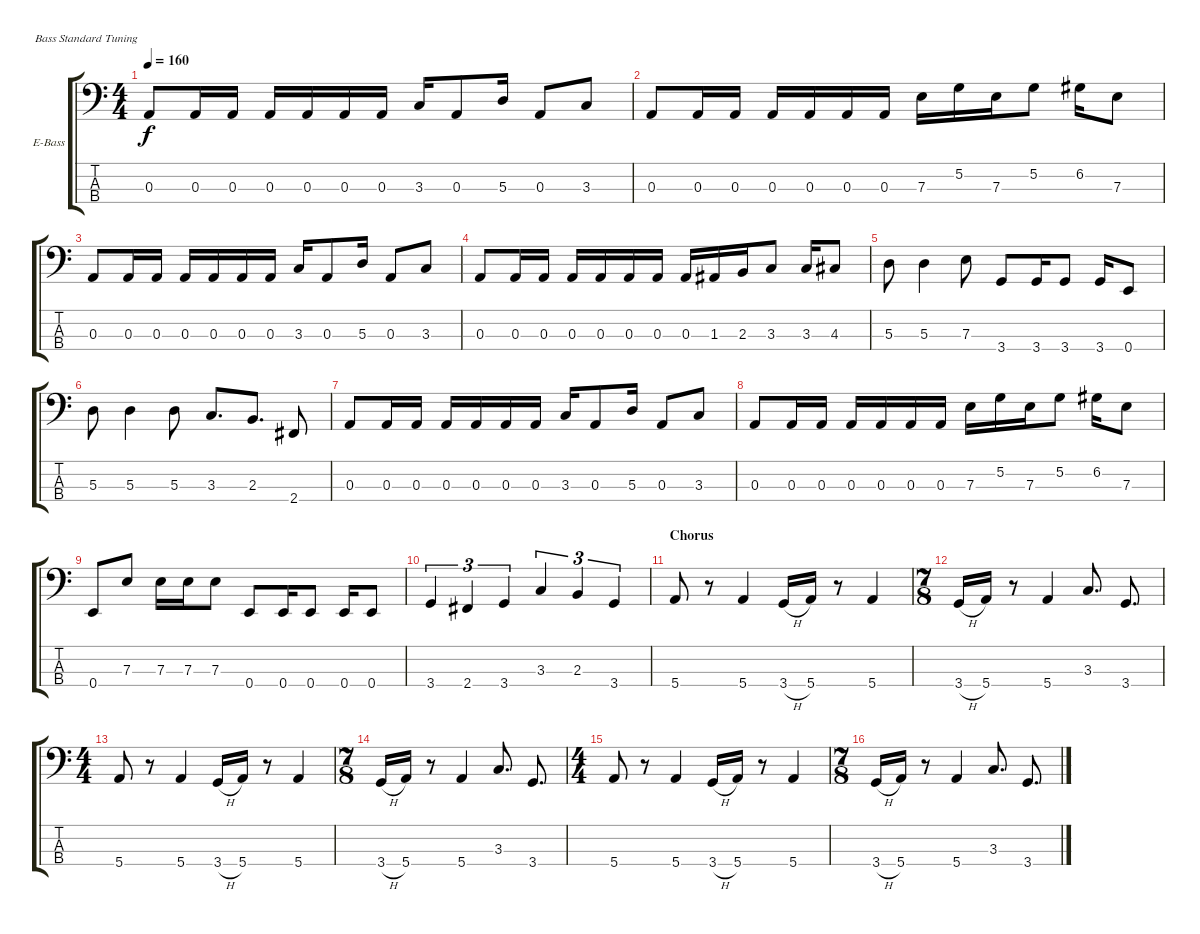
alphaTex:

\bracketExtendMode groupsimilarinstruments
\firstSystemTrackNameOrientation horizontal
\otherSystemsTrackNameOrientation horizontal
\track ("Bass" "E-Bass") {instrument electricbasspick}
\staff {score tabs}
\tuning (G2 D2 A1 E1)
\ts (4 4)
\tempo 160
\clef f4
\ks c
0.3.8{dy f} 0.3.16 0.3.16 0.3.16 0.3.16 0.3.16 0.3.16 3.3.16 0.3.8 5.3.16 0.3.8 3.3.8 |
0.3.8 0.3.16 0.3.16 0.3.16 0.3.16 0.3.16 0.3.16 7.3.16 5.2.16 7.3.16 5.2.8 6.2.16 7.3.8 |
0.3.8 0.3.16 0.3.16 0.3.16 0.3.16 0.3.16 0.3.16 3.3.16 0.3.8 5.3.16 0.3.8 3.3.8 |
0.3.8 0.3.16 0.3.16 0.3.16 0.3.16 0.3.16 0.3.16 0.3.16 1.3.16 2.3.16 3.3.8 3.3.16 4.3.8 |
5.3.8 5.3.4 7.3.8 3.4.8 3.4.16 3.4.8 3.4.16 0.4.8 |
5.3.8 5.3.4 5.3.8 3.3.8{d} 2.3.8{d} 2.4.8 |
0.3.8 0.3.16 0.3.16 0.3.16 0.3.16 0.3.16 0.3.16 3.3.16 0.3.8 5.3.16 0.3.8 3.3.8 |
0.3.8 0.3.16 0.3.16 0.3.16 0.3.16 0.3.16 0.3.16 7.3.16 5.2.16 7.3.16 5.2.8 6.2.16 7.3.8 |
0.4.8 7.3.8 7.3.16 7.3.16 7.3.8 0.4.8 0.4.16 0.4.8 0.4.16 0.4.8 |
3.4.4{tu (3 2)} 2.4.4{tu (3 2)} 3.4.4{tu (3 2)} 3.3.4{tu (3 2)} 2.3.4{tu (3 2)} 3.4.4{tu (3 2)} |
\section ("" "Chorus")
5.4.8 r.8 5.4.4 3.4{h}.16 5.4.16 r.8 5.4.4 |
\ts (7 8)
\beaming (8 3 2 2)
3.4{h}.16 5.4.16 r.8 5.4.4 3.3.8{d} 3.4.8{d} |
\ts (4 4)
\beaming (8 2 2 2 2)
5.4.8 r.8 5.4.4 3.4{h}.16 5.4.16 r.8 5.4.4 |
\ts (7 8)
\beaming (8 3 2 2)
3.4{h}.16 5.4.16 r.8 5.4.4 3.3.8{d} 3.4.8{d} |
\ts (4 4)
\beaming (8 2 2 2 2)
5.4.8 r.8 5.4.4 3.4{h}.16 5.4.16 r.8 5.4.4 |
\ts (7 8)
\beaming (8 3 2 2)
3.4{h}.16 5.4.16 r.8 5.4.4 3.3.8{d} 3.4.8{d}
